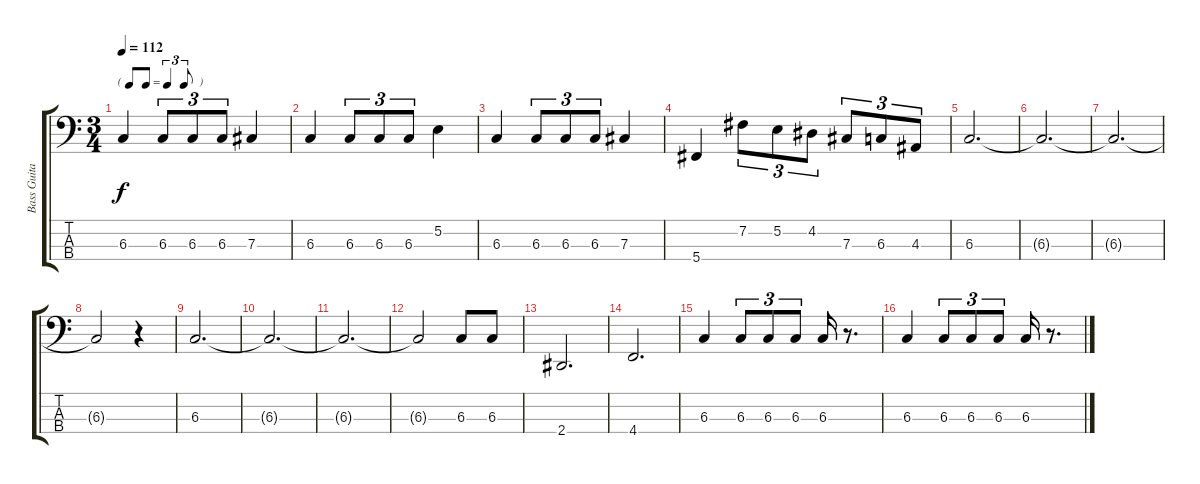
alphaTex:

\track ("Bass Guitar" "Bass Guita") {instrument acousticbass}
\staff {score tabs}
\tuning (E2 B1 Gb1 Db1) {hide}
\ts (3 4)
\tf triplet8th
\tempo 112
\clef f4
\ks c
6.3.4{dy f} 6.3.8{tu (3 2)} 6.3.8{tu (3 2)} 6.3.8{tu (3 2)} 7.3.4 |
6.3.4 6.3.8{tu (3 2)} 6.3.8{tu (3 2)} 6.3.8{tu (3 2)} 5.2.4 |
6.3.4 6.3.8{tu (3 2)} 6.3.8{tu (3 2)} 6.3.8{tu (3 2)} 7.3.4 |
5.4.4 7.2.8{tu (3 2)} 5.2.8{tu (3 2)} 4.2.8{tu (3 2)} 7.3.8{tu (3 2)} 6.3.8{tu (3 2)} 4.3.8{tu (3 2)} |
6.3.2{d} |
6.3{t}.2{d} |
6.3{t}.2{d} |
6.3{t}.2 r.4 |
6.3.2{d} |
6.3{t}.2{d} |
6.3{t}.2{d} |
6.3{t}.2 6.3.8 6.3.8 |
2.4.2{d} |
4.4.2{d} |
6.3.4 6.3.8{tu (3 2)} 6.3.8{tu (3 2)} 6.3.8{tu (3 2)} 6.3.16 r.8{d} |
6.3.4 6.3.8{tu (3 2)} 6.3.8{tu (3 2)} 6.3.8{tu (3 2)} 6.3.16 r.8{d}
